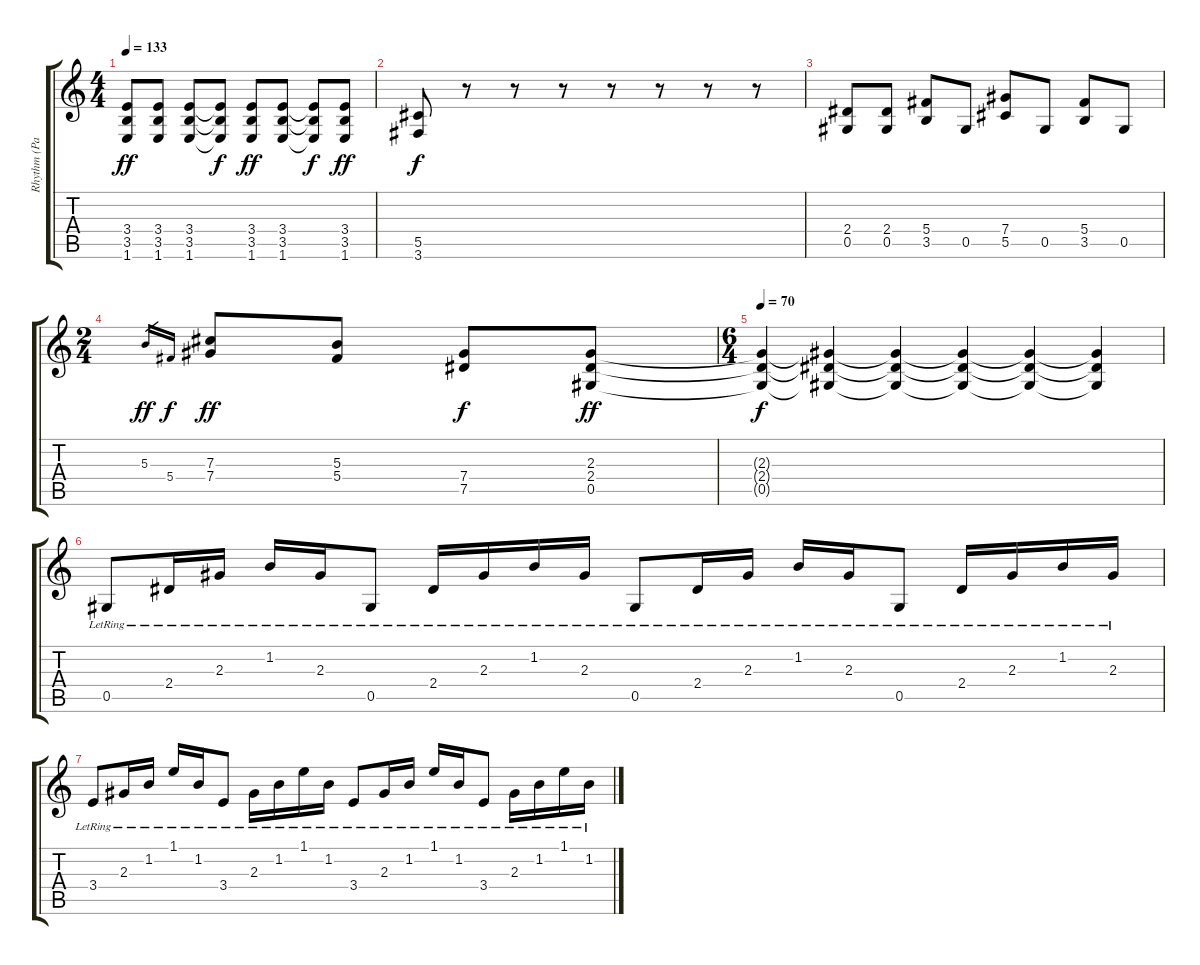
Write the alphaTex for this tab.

\track ("Rhythm (Paul)" "Rhythm (Pa") {instrument distortionguitar}
\staff {score tabs}
\tuning (Eb4 Bb3 Gb3 Db3 Ab2 Eb2) {hide}
\ts (4 4)
\tempo 133
\clef g2
\ks c
(3.4 3.5 1.6).8{dy ff} (3.4 3.5 1.6).8 (3.4 3.5 1.6).8 (3.4{t} 3.5{t} 1.6{t}).8{dy f} (3.4 3.5 1.6).8{dy ff} (3.4 3.5 1.6).8 (3.4{t} 3.5{t} 1.6{t}).8{dy f} (3.4 3.5 1.6).8{dy ff} |
(5.5 3.6).8{dy f} r.8 r.8 r.8 r.8 r.8 r.8 r.8 |
(2.4 0.5).8 (2.4 0.5).8 (5.4 3.5).8 0.5.8 (7.4 5.5).8 0.5.8 (5.4 3.5).8 0.5.8 |
\ts (2 4)
5.3.16{gr dy ff} 5.4.16{gr dy f} (7.3 7.4).8{dy ff} (5.3 5.4).8 (7.4 7.5).8{dy f} (2.3 2.4 0.5).8{dy ff} |
\ts (6 4)
\tempo 70
(2.3{t} 2.4{t} 0.5{t}).4{dy f} (2.3{t} 2.4{t} 0.5{t}).4 (2.3{t} 2.4{t} 0.5{t}).4 (2.3{t} 2.4{t} 0.5{t}).4 (2.3{t} 2.4{t} 0.5{t}).4 (2.3{t} 2.4{t} 0.5{t}).4 |
0.5{lr}.8{instrument acousticguitarsteel} 2.4{lr}.16 2.3{lr}.16 1.2{lr}.16 2.3{lr}.16 0.5{lr}.8 2.4{lr}.16 2.3{lr}.16 1.2{lr}.16 2.3{lr}.16 0.5{lr}.8 2.4{lr}.16 2.3{lr}.16 1.2{lr}.16 2.3{lr}.16 0.5{lr}.8 2.4{lr}.16 2.3{lr}.16 1.2{lr}.16 2.3{lr}.16 |
3.4{lr}.8 2.3{lr}.16 1.2{lr}.16 1.1{lr}.16 1.2{lr}.16 3.4{lr}.8 2.3{lr}.16 1.2{lr}.16 1.1{lr}.16 1.2{lr}.16 3.4{lr}.8 2.3{lr}.16 1.2{lr}.16 1.1{lr}.16 1.2{lr}.16 3.4{lr}.8 2.3{lr}.16 1.2{lr}.16 1.1{lr}.16 1.2{lr}.16
